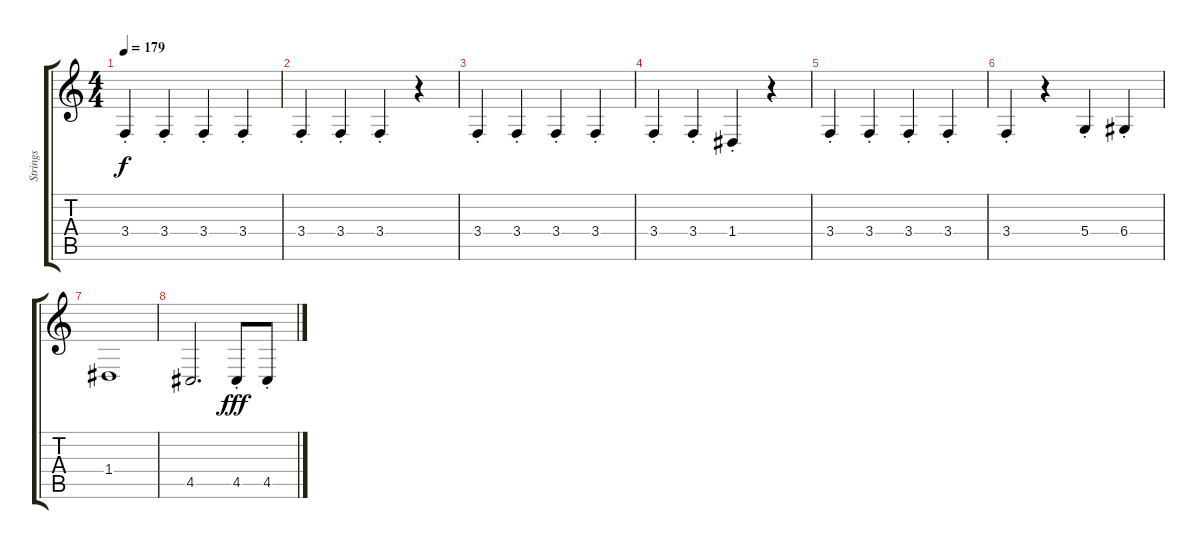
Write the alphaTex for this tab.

\track ("Strings" "Strings") {instrument stringensemble1}
\staff {score tabs}
\tuning (E4 B3 G3 D3 A2 E2) {hide}
\ts (4 4)
\tempo 179
\clef g2
\ks c
3.4{st}.4{dy f} 3.4{st}.4 3.4{st}.4 3.4{st}.4 |
3.4{st}.4 3.4{st}.4 3.4{st}.4 r.4 |
3.4{st}.4 3.4{st}.4 3.4{st}.4 3.4{st}.4 |
3.4{st}.4 3.4{st}.4 1.4{st}.4 r.4 |
3.4{st}.4 3.4{st}.4 3.4{st}.4 3.4{st}.4 |
3.4{st}.4 r.4 5.4{st}.4 6.4{st}.4 |
1.4.1 |
4.5.2{d} 4.5{st}.8{dy fff} 4.5{st}.8
